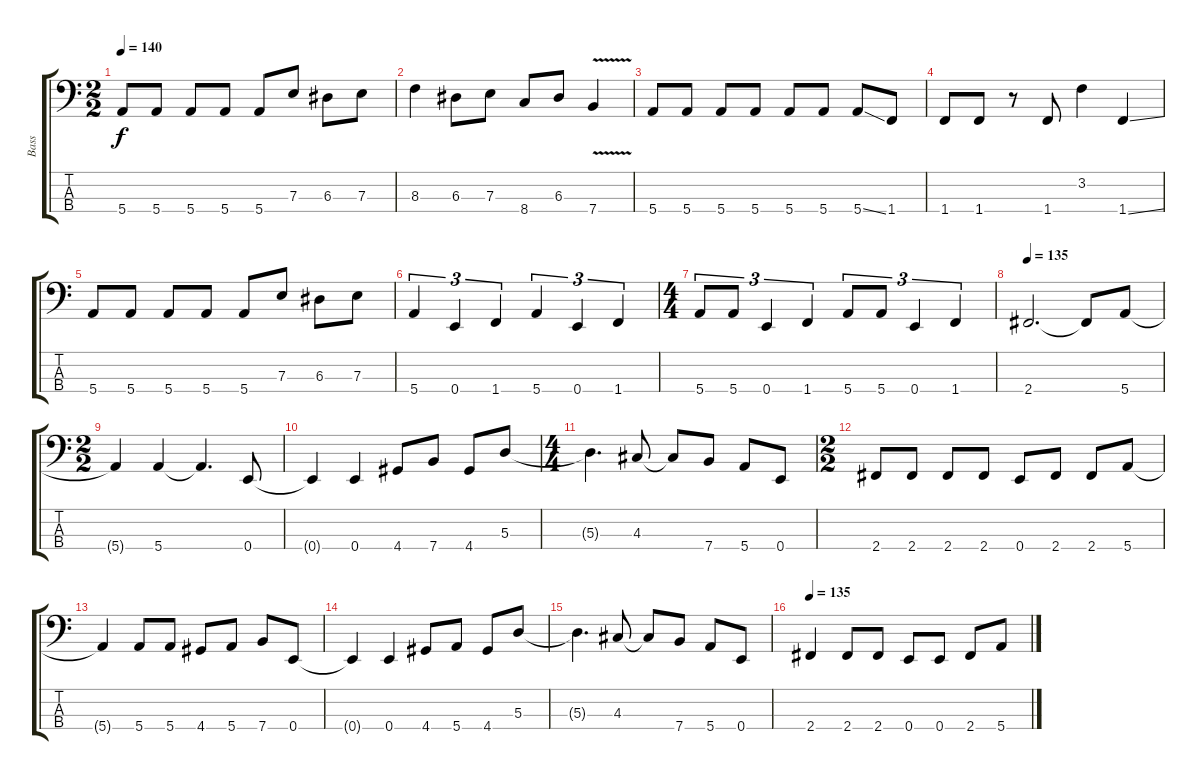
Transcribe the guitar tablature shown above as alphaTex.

\track ("Bass" "Bass") {instrument electricbasspick}
\staff {score tabs}
\tuning (G2 D2 A1 E1) {hide}
\ts (2 2)
\tempo 140
\clef f4
\ks c
5.4.8{dy f} 5.4.8 5.4.8 5.4.8 5.4.8 7.3.8 6.3.8 7.3.8 |
8.3.4 6.3.8 7.3.8 8.4.8 6.3.8 7.4{v}.4 |
5.4.8 5.4.8 5.4.8 5.4.8 5.4.8 5.4.8 5.4{ss}.8 1.4.8 |
1.4.8 1.4.8 r.8 1.4.8 3.2.4 1.4{ss}.4 |
5.4.8 5.4.8 5.4.8 5.4.8 5.4.8 7.3.8 6.3.8 7.3.8 |
5.4.4{tu (3 2)} 0.4.4{tu (3 2)} 1.4.4{tu (3 2)} 5.4.4{tu (3 2)} 0.4.4{tu (3 2)} 1.4.4{tu (3 2)} |
\ts (4 4)
5.4.8{tu (3 2)} 5.4.8{tu (3 2)} 0.4.4{tu (3 2)} 1.4.4{tu (3 2)} 5.4.8{tu (3 2)} 5.4.8{tu (3 2)} 0.4.4{tu (3 2)} 1.4.4{tu (3 2)} |
\tempo 135
2.4.2{d} 2.4{t}.8 5.4.8 |
\ts (2 2)
5.4{t}.4 5.4.4 5.4{t}.4{d} 0.4.8 |
0.4{t}.4 0.4.4 4.4.8 7.4.8 4.4.8 5.3.8 |
\ts (4 4)
5.3{t}.4{d} 4.3.8 4.3{t}.8 7.4.8 5.4.8 0.4.8 |
\ts (2 2)
2.4.8 2.4.8 2.4.8 2.4.8 0.4.8 2.4.8 2.4.8 5.4.8 |
5.4{t}.4 5.4.8 5.4.8 4.4.8 5.4.8 7.4.8 0.4.8 |
0.4{t}.4 0.4.4 4.4.8 5.4.8 4.4.8 5.3.8 |
5.3{t}.4{d} 4.3.8 4.3{t}.8 7.4.8 5.4.8 0.4.8 |
\tempo 135
2.4.4 2.4.8 2.4.8 0.4.8 0.4.8 2.4.8 5.4.8
